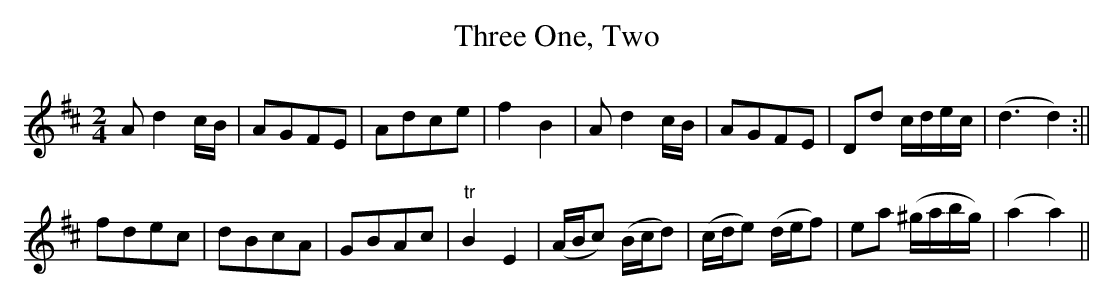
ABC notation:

X:1
T:One, Two, Three
M:2/4
L:1/8
K:D
Ad2 c/B/|AGFE|Adce|f2B2|A d2 c/B/|AGFE|Dd c/d/e/c/|(d3 d2):||
fdec|dBcA|GBAc|"tr"B2E2|(A/B/c) (B/c/d)|(c/d/e) (d/e/f)|ea (^g/a/b/g/)|(a2 a2)||
